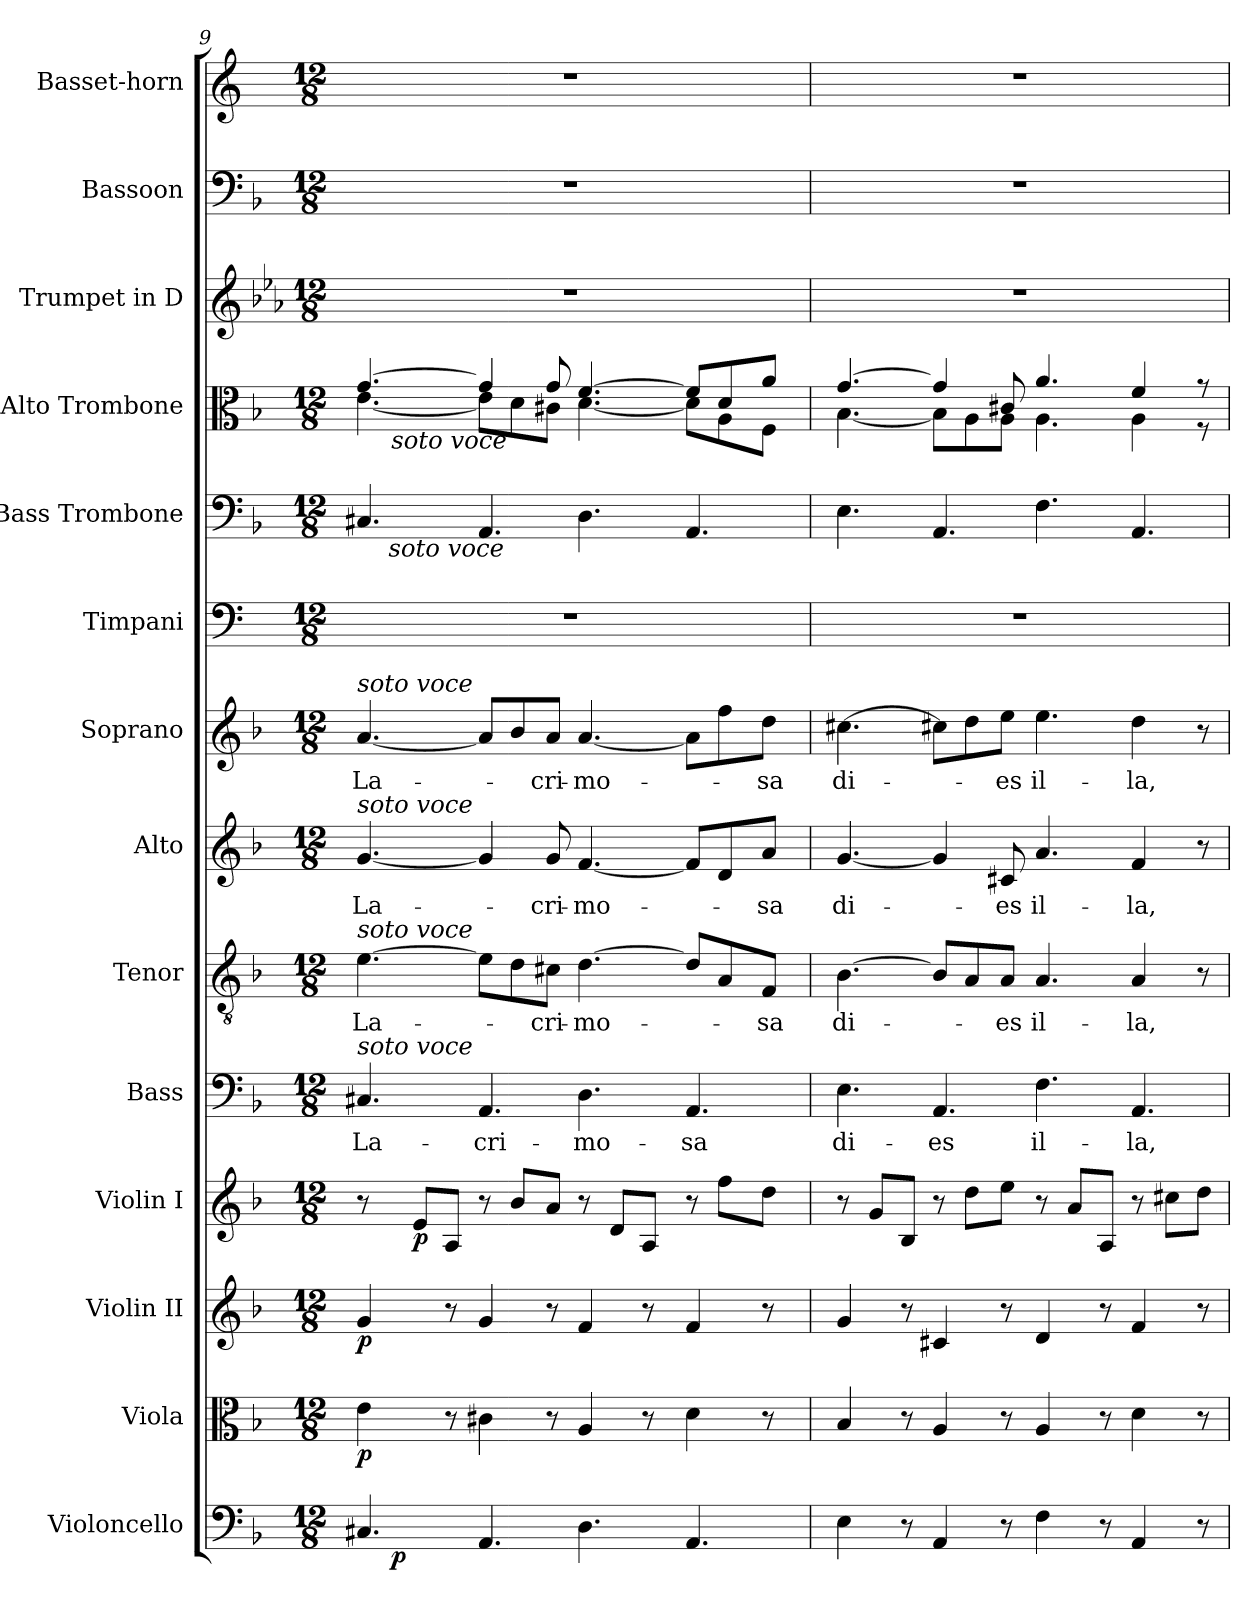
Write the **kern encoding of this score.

**kern	**dynam	**kern	**dynam	**kern	**dynam	**kern	**dynam	**kern	**text	**kern	**text	**kern	**text	**kern	**text	**kern	**kern	**kern	**kern	**kern	**kern
*part14	*part14	*part13	*part13	*part12	*part12	*part11	*part11	*part10	*part10	*part9	*part9	*part8	*part8	*part7	*part7	*part6	*part5	*part4	*part3	*part2	*part1
*staff14	*staff14	*staff13	*staff13	*staff12	*staff12	*staff11	*staff11	*staff10	*staff10	*staff9	*staff9	*staff8	*staff8	*staff7	*staff7	*staff6	*staff5	*staff4	*staff3	*staff2	*staff1
*I"Violoncello	*	*I"Viola	*	*I"Violin II	*	*I"Violin I	*	*I"Bass	*	*I"Tenor	*	*I"Alto	*	*I"Soprano	*	*I"Timpani	*I"Bass Trombone	*I"Alto Trombone	*I"Trumpet in D	*I"Bassoon	*I"Basset-horn
*I'Vc.	*	*I'Vla	*	*I'Vln II	*	*I'Vln I	*	*I'B.	*	*I'T.	*	*I'A.	*	*I'S.	*	*I'Timp.	*I'B. Tbn.	*I'A. Tbn.	*	*I'Bsn	*I'B.-hn
!!LO:PB:g=z
*clefF4	*	*clefC3	*	*clefG2	*	*clefG2	*	*clefF4	*	*clefGv2	*	*clefG2	*	*clefG2	*	*clefF4	*clefF4	*clefC3	*clefG2	*clefF4	*clefG2
*	*	*	*	*	*	*	*	*	*	*ITrd7c12	*	*	*	*	*	*	*	*	*ITrd-1c-2	*	*ITrd4c7
*k[b-]	*	*k[b-]	*	*k[b-]	*	*k[b-]	*	*k[b-]	*	*k[b-]	*	*k[b-]	*	*k[b-]	*	*k[]	*k[b-]	*k[b-]	*k[b-]	*k[b-]	*k[b-]
*F:	*	*F:	*	*F:	*	*F:	*	*F:	*	*F:	*	*F:	*	*F:	*	*C:	*F:	*F:	*F:	*F:	*F:
*M12/8	*	*M12/8	*	*M12/8	*	*M12/8	*	*M12/8	*	*M12/8	*	*M12/8	*	*M12/8	*	*M12/8	*M12/8	*M12/8	*M12/8	*M12/8	*M12/8
=9	=9	=9	=9	=9	=9	=9	=9	=9	=9	=9	=9	=9	=9	=9	=9	=9	=9	=9	=9	=9	=9
!	!	!	!	!	!	!	!	!	!LO:LY:b:color=#000000	!	!	!	!	!	!	!	!	!	!	!	!
!	!	!	!	!	!	!	!	!	!	!	!LO:LY:b:color=#000000	!	!	!	!	!	!	!	!	!	!
!	!	!	!	!	!	!	!	!	!	!	!	!	!LO:LY:b:color=#000000	!	!	!	!	!	!	!	!
!	!	!	!	!	!	!	!	!	!	!	!	!	!	!LO:TX:a:i:t=soto voce	!	!	!	!	!	!	!
!	!	!	!	!	!	!	!	!	!	!	!	!LO:TX:a:i:t=soto voce	!	!	!	!	!	!	!	!	!
!	!	!	!	!	!	!	!	!	!	!LO:TX:a:i:t=soto voce	!	!	!	!	!	!	!	!	!	!	!
!	!	!	!	!	!	!	!	!LO:TX:a:i:t=soto voce	!	!	!	!	!	!	!	!	!	!	!	!	!
!	!	!	!	!	!	!	!	!	!	!	!	!	!	!	!LO:LY:b:color=#000000	!LO:N:vis=1	!	!	!LO:N:vis=1	!LO:N:vis=1	!LO:N:vis=1
*^	*	*	*	*	*	*	*	*	*	*	*	*	*	*	*	*	*^	*^	*	*	*
*	*	*	*	*	*	*	*	*	*	*	*	*	*	*	*	*	*	*	*	*	*^	*	*	*
4.C#Xi/	32ryy	.	4ei\	p	4gi/	p	8r	.	4.C#Xi/	La-	[4.Ei\	La-	[4.gi/	La-	[4.ai/	La-	1.r	4.C#Xi/	32ryy	[4.gi/	[4.ei\	32ryy	1.r	1.r	1.r
.	64ryy	.	.	.	.	.	.	.	.	.	.	.	.	.	.	.	.	.	64ryy	.	.	64ryy	.	.	.
.	128ryy	.	.	.	.	.	.	.	.	.	.	.	.	.	.	.	.	.	128ryy	.	.	128ryy	.	.	.
.	256ryy	.	.	.	.	.	.	.	.	.	.	.	.	.	.	.	.	.	512.ryy	.	.	256ryy	.	.	.
!	!	!	!	!	!	!	!	!	!	!	!	!	!	!	!	!	!	!	!LO:TX:b:i:t=soto voce	!	!	!	!	!	!
.	.	.	.	.	.	.	.	.	.	.	.	.	.	.	.	.	.	.	1ryy	.	.	.	.	.	.
.	1024ryy	.	.	.	.	.	.	.	.	.	.	.	.	.	.	.	.	.	.	.	.	1024ryy	.	.	.
!	!	!	!	!	!	!	!	!	!	!	!	!	!	!	!	!	!	!	!	!	!	!LO:TX:b:i:t=soto voce	!	!	!
.	1ryy	p	.	.	.	.	.	.	.	.	.	.	.	.	.	.	.	.	.	.	.	1ryy	.	.	.
.	.	.	.	.	.	.	8ei/L	p	.	.	.	.	.	.	.	.	.	.	.	.	.	.	.	.	.
.	.	.	8r	.	8r	.	8Ai/J	.	.	.	.	.	.	.	.	.	.	.	.	.	.	.	.	.	.
!	!	!	!	!	!	!	!	!	!	!LO:LY:b:color=#000000	!	!	!	!	!	!	!	!	!	!	!	!	!	!	!
4.AAi/	.	.	4c#Xi\	.	4gi/	.	8r	.	4.AAi/	-cri-	8Ei\L]	.	4gi/]	.	8ai/L]	.	.	4.AAi/	.	4gi/]	8ei\L]	.	.	.	.
.	.	.	.	.	.	.	8b-i/L	.	.	.	8Di\	.	.	.	8b-i/	.	.	.	.	.	8di\	.	.	.	.
!	!	!	!	!	!	!	!	!	!	!	!	!LO:LY:b:color=#000000	!	!	!	!	!	!	!	!	!	!	!	!	!
!	!	!	!	!	!	!	!	!	!	!	!	!	!	!LO:LY:b:color=#000000	!	!	!	!	!	!	!	!	!	!	!
!	!	!	!	!	!	!	!	!	!	!	!	!	!	!	!	!LO:LY:b:color=#000000	!	!	!	!	!	!	!	!	!
.	.	.	8r	.	8r	.	8ai/J	.	.	.	8C#Xi\J	-cri-	8gi/	-cri-	8ai/J	-cri-	.	.	.	8gi/	8c#Xi\J	.	.	.	.
!	!	!	!	!	!	!	!	!	!	!LO:LY:b:color=#000000	!	!	!	!	!	!	!	!	!	!	!	!	!	!	!
!	!	!	!	!	!	!	!	!	!	!	!	!LO:LY:b:color=#000000	!	!	!	!	!	!	!	!	!	!	!	!	!
!	!	!	!	!	!	!	!	!	!	!	!	!	!	!LO:LY:b:color=#000000	!	!	!	!	!	!	!	!	!	!	!
!	!	!	!	!	!	!	!	!	!	!	!	!	!	!	!	!LO:LY:b:color=#000000	!	!	!	!	!	!	!	!	!
4.Di\	.	.	4Ai/	.	4fi/	.	8r	.	4.Di\	-mo-	[4.Di\	-mo-	[4.fi/	-mo-	[4.ai/	-mo-	.	4.Di\	.	[4.fi/	[4.di\	.	.	.	.
.	.	.	.	.	.	.	8di/L	.	.	.	.	.	.	.	.	.	.	.	.	.	.	.	.	.	.
.	.	.	8r	.	8r	.	8Ai/J	.	.	.	.	.	.	.	.	.	.	.	.	.	.	.	.	.	.
.	.	.	.	.	.	.	.	.	.	.	.	.	.	.	.	.	.	.	4ryy	.	.	.	.	.	.
.	4ryy	.	.	.	.	.	.	.	.	.	.	.	.	.	.	.	.	.	.	.	.	4ryy	.	.	.
!	!	!	!	!	!	!	!	!	!	!LO:LY:b:color=#000000	!	!	!	!	!	!	!	!	!	!	!	!	!	!	!
4.AAi/	.	.	4di\	.	4fi/	.	8r	.	4.AAi/	-sa	8Di/L]	.	8fi/L]	.	8ai\L]	.	.	4.AAi/	.	8fi/L]	8di\L]	.	.	.	.
.	.	.	.	.	.	.	8ffi\L	.	.	.	8AAi/	.	8di/	.	8ffi\	.	.	.	.	8di/	8Ai\	.	.	.	.
.	.	.	.	.	.	.	.	.	.	.	.	.	.	.	.	.	.	.	8ryy	.	.	.	.	.	.
.	8ryy	.	.	.	.	.	.	.	.	.	.	.	.	.	.	.	.	.	.	.	.	8ryy	.	.	.
!	!	!	!	!	!	!	!	!	!	!	!	!LO:LY:b:color=#000000	!	!	!	!	!	!	!	!	!	!	!	!	!
!	!	!	!	!	!	!	!	!	!	!	!	!	!	!LO:LY:b:color=#000000	!	!	!	!	!	!	!	!	!	!	!
!	!	!	!	!	!	!	!	!	!	!	!	!	!	!	!	!LO:LY:b:color=#000000	!	!	!	!	!	!	!	!	!
.	.	.	8r	.	8r	.	8ddi\J	.	.	.	8FFi/J	-sa	8ai/J	-sa	8ddi\J	-sa	.	.	.	8ai/J	8Fi\J	.	.	.	.
.	.	.	.	.	.	.	.	.	.	.	.	.	.	.	.	.	.	.	16ryy	.	.	.	.	.	.
.	16ryy	.	.	.	.	.	.	.	.	.	.	.	.	.	.	.	.	.	.	.	.	16ryy	.	.	.
.	.	.	.	.	.	.	.	.	.	.	.	.	.	.	.	.	.	.	256ryy	.	.	.	.	.	.
.	512.ryy	.	.	.	.	.	.	.	.	.	.	.	.	.	.	.	.	.	.	.	.	512.ryy	.	.	.
.	.	.	.	.	.	.	.	.	.	.	.	.	.	.	.	.	.	.	1024ryy	.	.	.	.	.	.
*	*	*	*	*	*	*	*	*	*	*	*	*	*	*	*	*	*	*v	*v	*	*	*	*	*	*
*v	*v	*	*	*	*	*	*	*	*	*	*	*	*	*	*	*	*	*	*v	*v	*v	*	*	*
=10	=10	=10	=10	=10	=10	=10	=10	=10	=10	=10	=10	=10	=10	=10	=10	=10	=10	=10	=10	=10	=10
*^	*	*	*	*	*	*	*	*	*	*	*	*	*	*	*	*	*^	*^	*	*	*
*	*	*	*	*	*	*	*	*	*	*	*	*	*	*	*	*	*	*	*	*	*^	*	*	*
!	!	!	!	!	!	!	!	!	!	!LO:LY:b:color=#000000	!	!	!	!	!	!	!	!	!	!	!	!	!	!	!
*	*	*	*	*	*	*	*	*	*	*	*	*	*	*	*	*	*	*v	*v	*	*	*	*	*	*
*v	*v	*	*	*	*	*	*	*	*	*	*	*	*	*	*	*	*	*	*v	*v	*v	*	*	*
*^	*	*	*	*	*	*	*	*	*	*	*	*	*	*	*	*	*^	*^	*	*	*
*	*	*	*	*	*	*	*	*	*	*	*	*	*	*	*	*	*	*	*	*	*^	*	*	*
!	!	!	!	!	!	!	!	!	!	!	!	!LO:LY:b:color=#000000	!	!	!	!	!	!	!	!	!	!	!	!	!
*	*	*	*	*	*	*	*	*	*	*	*	*	*	*	*	*	*	*v	*v	*	*	*	*	*	*
*v	*v	*	*	*	*	*	*	*	*	*	*	*	*	*	*	*	*	*	*v	*v	*v	*	*	*
*^	*	*	*	*	*	*	*	*	*	*	*	*	*	*	*	*	*^	*^	*	*	*
*	*	*	*	*	*	*	*	*	*	*	*	*	*	*	*	*	*	*	*	*	*^	*	*	*
!	!	!	!	!	!	!	!	!	!	!	!	!	!	!LO:LY:b:color=#000000	!	!	!	!	!	!	!	!	!	!	!
*	*	*	*	*	*	*	*	*	*	*	*	*	*	*	*	*	*	*v	*v	*	*	*	*	*	*
*v	*v	*	*	*	*	*	*	*	*	*	*	*	*	*	*	*	*	*	*v	*v	*v	*	*	*
*^	*	*	*	*	*	*	*	*	*	*	*	*	*	*	*	*	*^	*^	*	*	*
*	*	*	*	*	*	*	*	*	*	*	*	*	*	*	*	*	*	*	*	*	*^	*	*	*
!	!	!	!	!	!	!	!	!	!	!	!	!	!	!	!	!LO:LY:b:color=#000000	!LO:N:vis=1	!	!	!	!	!	!LO:N:vis=1	!LO:N:vis=1	!LO:N:vis=1
*	*	*	*	*	*	*	*	*	*	*	*	*	*	*	*	*	*	*v	*v	*	*	*	*	*	*
*v	*v	*	*	*	*	*	*	*	*	*	*	*	*	*	*	*	*	*	*	*v	*v	*	*	*
4Ei\	.	4B-i/	.	4gi/	.	8r	.	4.Ei\	di-	[4.BB-i\	di-	[4.gi/	di-	[4.cc#Xi\	di-	1.r	4.Ei\	[4.gi/	[4.B-i\	1.r	1.r	1.r
.	.	.	.	.	.	8gi/L	.	.	.	.	.	.	.	.	.	.	.	.	.	.	.	.
8r	.	8r	.	8r	.	8B-i/J	.	.	.	.	.	.	.	.	.	.	.	.	.	.	.	.
!	!	!	!	!	!	!	!	!	!LO:LY:b:color=#000000	!	!	!	!	!	!	!	!	!	!	!	!	!
4AAi/	.	4Ai/	.	4c#Xi/	.	8r	.	4.AAi/	-es	8BB-i/L]	.	4gi/]	.	8cc#Xi\L]	.	.	4.AAi/	4gi/]	8B-i\L]	.	.	.
.	.	.	.	.	.	8ddi\L	.	.	.	8AAi/	.	.	.	8ddi\	.	.	.	.	8Ai\	.	.	.
!	!	!	!	!	!	!	!	!	!	!	!LO:LY:b:color=#000000	!	!	!	!	!	!	!	!	!	!	!
!	!	!	!	!	!	!	!	!	!	!	!	!	!LO:LY:b:color=#000000	!	!	!	!	!	!	!	!	!
!	!	!	!	!	!	!	!	!	!	!	!	!	!	!	!LO:LY:b:color=#000000	!	!	!	!	!	!	!
8r	.	8r	.	8r	.	8eei\J	.	.	.	8AAi/J	-es	8c#Xi/	-es	8eei\J	-es	.	.	8c#Xi/	8Ai\J	.	.	.
!	!	!	!	!	!	!	!	!	!LO:LY:b:color=#000000	!	!	!	!	!	!	!	!	!	!	!	!	!
!	!	!	!	!	!	!	!	!	!	!	!LO:LY:b:color=#000000	!	!	!	!	!	!	!	!	!	!	!
!	!	!	!	!	!	!	!	!	!	!	!	!	!LO:LY:b:color=#000000	!	!	!	!	!	!	!	!	!
!	!	!	!	!	!	!	!	!	!	!	!	!	!	!	!LO:LY:b:color=#000000	!	!	!	!	!	!	!
4Fi\	.	4Ai/	.	4di/	.	8r	.	4.Fi\	il-	4.AAi/	il-	4.ai/	il-	4.eei\	il-	.	4.Fi\	4.ai/	4.Ai\	.	.	.
.	.	.	.	.	.	8ai/L	.	.	.	.	.	.	.	.	.	.	.	.	.	.	.	.
8r	.	8r	.	8r	.	8Ai/J	.	.	.	.	.	.	.	.	.	.	.	.	.	.	.	.
!	!	!	!	!	!	!	!	!	!LO:LY:b:color=#000000	!	!	!	!	!	!	!	!	!	!	!	!	!
!	!	!	!	!	!	!	!	!	!	!	!LO:LY:b:color=#000000	!	!	!	!	!	!	!	!	!	!	!
!	!	!	!	!	!	!	!	!	!	!	!	!	!LO:LY:b:color=#000000	!	!	!	!	!	!	!	!	!
!	!	!	!	!	!	!	!	!	!	!	!	!	!	!	!LO:LY:b:color=#000000	!	!	!	!	!	!	!
4AAi/	.	4di\	.	4fi/	.	8r	.	4.AAi/	-la,	4AAi/	-la,	4fi/	-la,	4ddi\	-la,	.	4.AAi/	4fi/	4Ai\	.	.	.
.	.	.	.	.	.	8cc#Xi\L	.	.	.	.	.	.	.	.	.	.	.	.	.	.	.	.
8r	.	8r	.	8r	.	8ddi\J	.	.	.	8r	.	8r	.	8r	.	.	.	8r	8r	.	.	.
*	*	*	*	*	*	*	*	*	*	*	*	*	*	*	*	*	*	*v	*v	*	*	*
=	=	=	=	=	=	=	=	=	=	=	=	=	=	=	=	=	=	=	=	=	=
*-	*-	*-	*-	*-	*-	*-	*-	*-	*-	*-	*-	*-	*-	*-	*-	*-	*-	*-	*-	*-	*-
